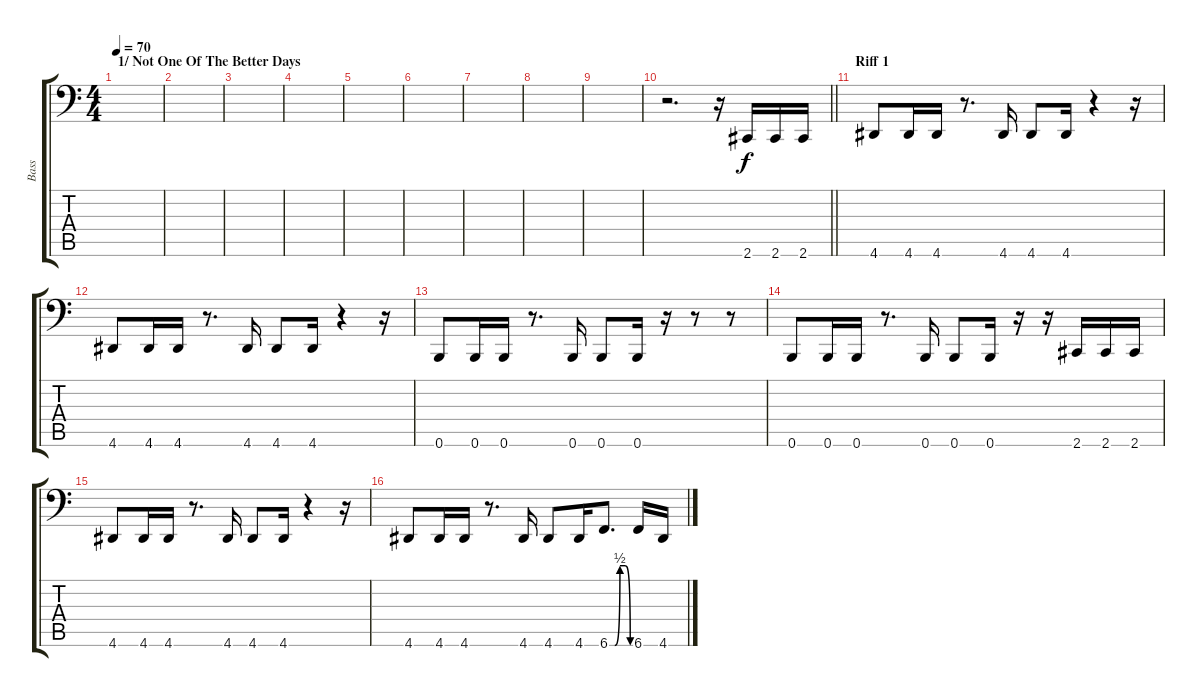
\track ("Bass" "Bass") {instrument electricbasspick}
\staff {score tabs}
\tuning (Eb3 B2 Gb2 B1 Gb1 B0) {hide}
\ts (4 4)
\section ("" "1/ Not One Of The Better Days")
\tempo 70
\clef f4
\ks c
|
|
|
|
|
|
|
|
|
\barLineRight lightlight
r.2{d} r.16 2.6.16 2.6.16 2.6.16 |
\section ("" "Riff 1")
4.6.8 4.6.16 4.6.16 r.8{d} 4.6.16 4.6.8 4.6.16 r.4 r.16 |
4.6.8 4.6.16 4.6.16 r.8{d} 4.6.16 4.6.8 4.6.16 r.4 r.16 |
0.6.8 0.6.16 0.6.16 r.8{d} 0.6.16 0.6.8 0.6.16 r.16 r.8 r.8 |
0.6.8 0.6.16 0.6.16 r.8{d} 0.6.16 0.6.8 0.6.16 r.16 r.16 2.6.16 2.6.16 2.6.16 |
4.6.8 4.6.16 4.6.16 r.8{d} 4.6.16 4.6.8 4.6.16 r.4 r.16 |
4.6.8 4.6.16 4.6.16 r.8{d} 4.6.16 4.6.8 4.6.16 6.6{be (custom 0 0 15 0 30 2 45 2 60 0)}.8{d} 6.6.16 4.6.16
